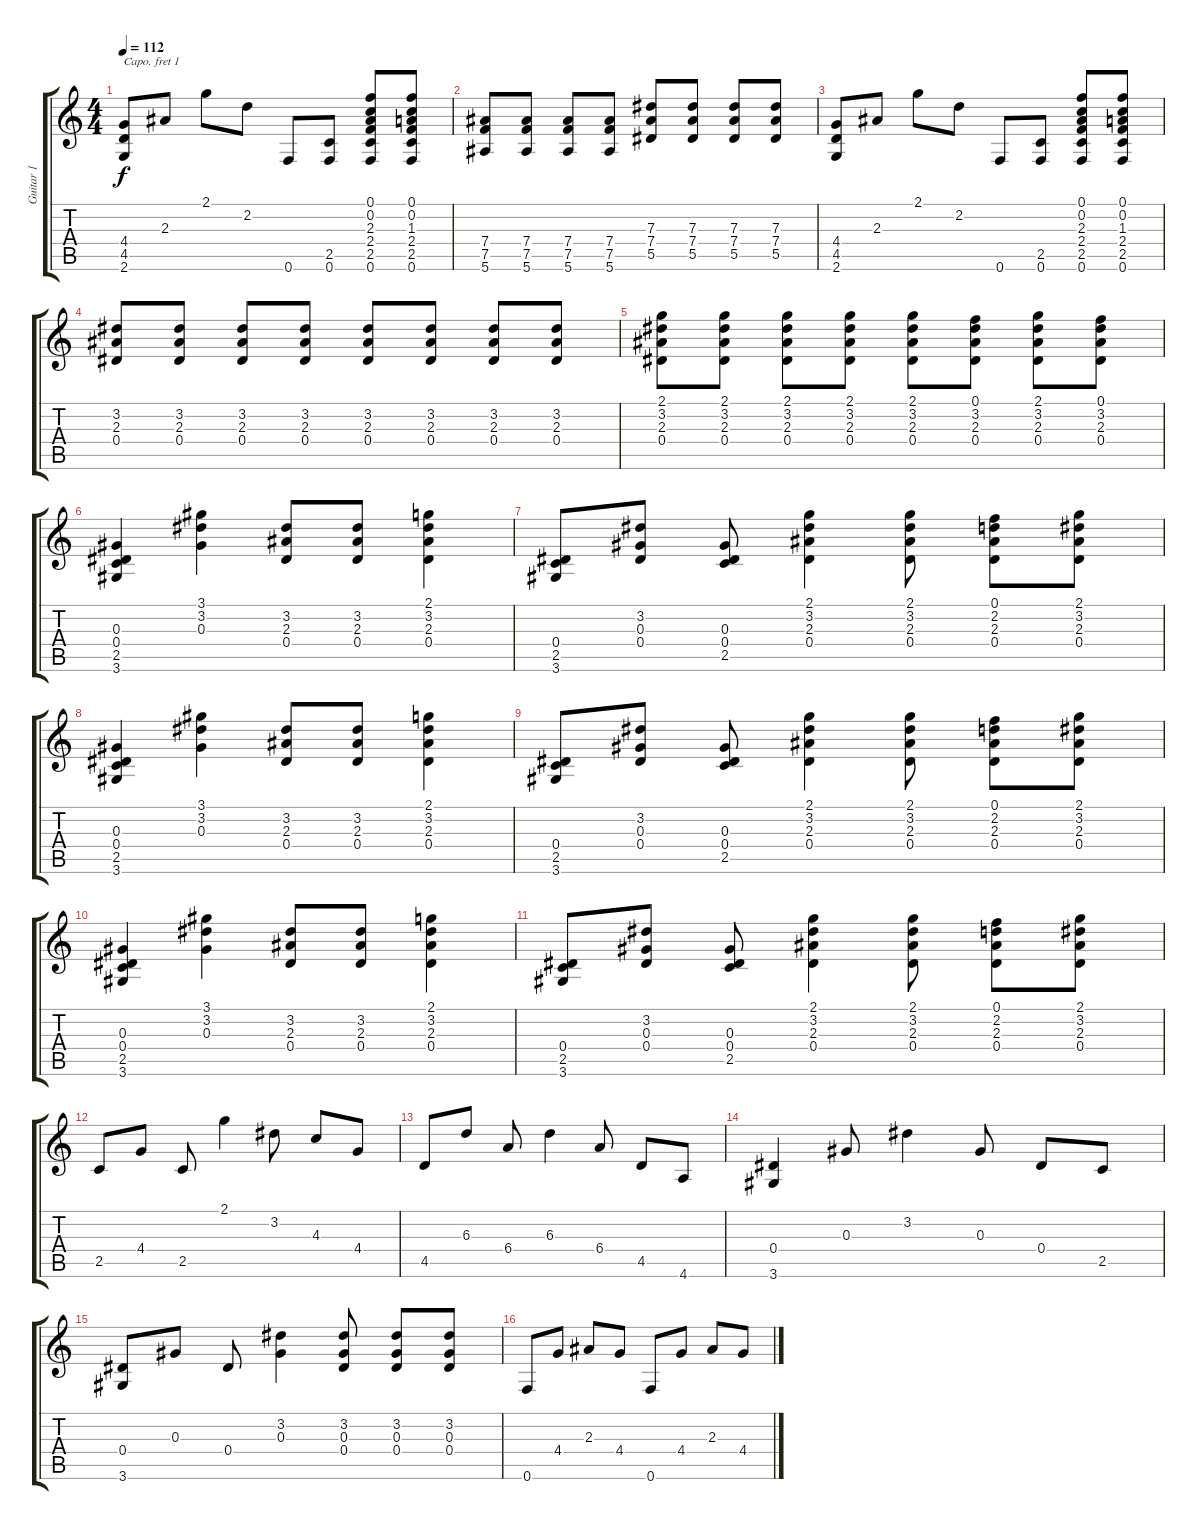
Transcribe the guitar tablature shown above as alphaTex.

\track ("Guitar 1" "Guitar 1") {instrument acousticguitarsteel}
\staff {score tabs}
\capo 1
\tuning (E4 B3 G3 D3 A2 E2) {hide}
\ts (4 4)
\tempo 112
\clef g2
\ks c
(4.4 4.5 2.6).8{dy f} 2.3.8 2.1.8 2.2.8 0.6.8 (2.5 0.6).8 (0.1 0.2 2.3 2.4 2.5 0.6).8 (0.1 0.2 1.3 2.4 2.5 0.6).8 |
(7.4 7.5 5.6).8 (7.4 7.5 5.6).8 (7.4 7.5 5.6).8 (7.4 7.5 5.6).8 (7.3 7.4 5.5).8 (7.3 7.4 5.5).8 (7.3 7.4 5.5).8 (7.3 7.4 5.5).8 |
(4.4 4.5 2.6).8 2.3.8 2.1.8 2.2.8 0.6.8 (2.5 0.6).8 (0.1 0.2 2.3 2.4 2.5 0.6).8 (0.1 0.2 1.3 2.4 2.5 0.6).8 |
(3.2 2.3 0.4).8 (3.2 2.3 0.4).8 (3.2 2.3 0.4).8 (3.2 2.3 0.4).8 (3.2 2.3 0.4).8 (3.2 2.3 0.4).8 (3.2 2.3 0.4).8 (3.2 2.3 0.4).8 |
(2.1 3.2 2.3 0.4).8 (2.1 3.2 2.3 0.4).8 (2.1 3.2 2.3 0.4).8 (2.1 3.2 2.3 0.4).8 (2.1 3.2 2.3 0.4).8 (0.1 3.2 2.3 0.4).8 (2.1 3.2 2.3 0.4).8 (0.1 3.2 2.3 0.4).8 |
(0.3 0.4 2.5 3.6).4 (3.1 3.2 0.3).4 (3.2 2.3 0.4).8 (3.2 2.3 0.4).8 (2.1 3.2 2.3 0.4).4 |
(0.4 2.5 3.6).8 (3.2 0.3 0.4).8 (0.3 0.4 2.5).8 (2.1 3.2 2.3 0.4).4 (2.1 3.2 2.3 0.4).8 (0.1 2.2 2.3 0.4).8 (2.1 3.2 2.3 0.4).8 |
(0.3 0.4 2.5 3.6).4 (3.1 3.2 0.3).4 (3.2 2.3 0.4).8 (3.2 2.3 0.4).8 (2.1 3.2 2.3 0.4).4 |
(0.4 2.5 3.6).8 (3.2 0.3 0.4).8 (0.3 0.4 2.5).8 (2.1 3.2 2.3 0.4).4 (2.1 3.2 2.3 0.4).8 (0.1 2.2 2.3 0.4).8 (2.1 3.2 2.3 0.4).8 |
(0.3 0.4 2.5 3.6).4 (3.1 3.2 0.3).4 (3.2 2.3 0.4).8 (3.2 2.3 0.4).8 (2.1 3.2 2.3 0.4).4 |
(0.4 2.5 3.6).8 (3.2 0.3 0.4).8 (0.3 0.4 2.5).8 (2.1 3.2 2.3 0.4).4 (2.1 3.2 2.3 0.4).8 (0.1 2.2 2.3 0.4).8 (2.1 3.2 2.3 0.4).8 |
2.5.8 4.4.8 2.5.8 2.1.4 3.2.8 4.3.8 4.4.8 |
4.5.8 6.3.8 6.4.8 6.3.4 6.4.8 4.5.8 4.6.8 |
(0.4 3.6).4 0.3.8 3.2.4 0.3.8 0.4.8 2.5.8 |
(0.4 3.6).8 0.3.8 0.4.8 (3.2 0.3).4 (3.2 0.3 0.4).8 (3.2 0.3 0.4).8 (3.2 0.3 0.4).8 |
0.6.8 4.4.8 2.3.8 4.4.8 0.6.8 4.4.8 2.3.8 4.4.8
